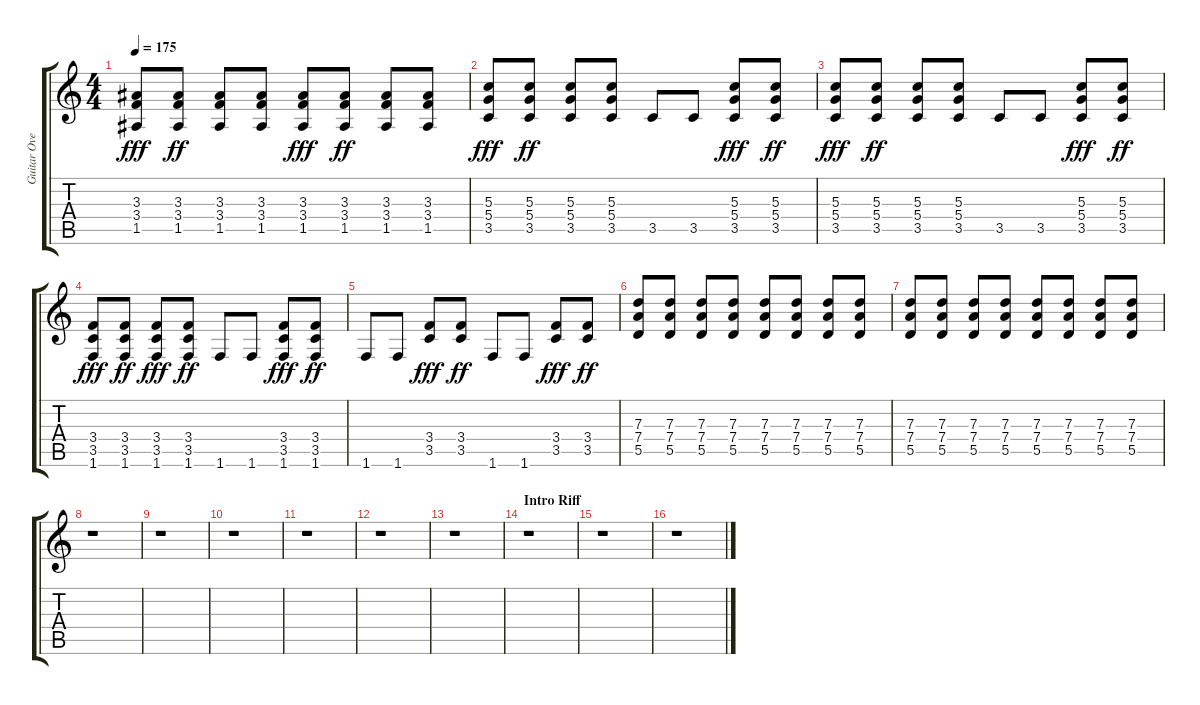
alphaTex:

\track ("Guitar Overdub" "Guitar Ove") {instrument overdrivenguitar}
\staff {score tabs}
\tuning (E4 B3 G3 D3 A2 E2) {hide}
\ts (4 4)
\tempo 175
\clef g2
\ks c
(3.3 3.4 1.5).8{dy fff} (3.3 3.4 1.5).8{dy ff} (3.3 3.4 1.5).8 (3.3 3.4 1.5).8 (3.3 3.4 1.5).8{dy fff} (3.3 3.4 1.5).8{dy ff} (3.3 3.4 1.5).8 (3.3 3.4 1.5).8 |
(5.3 5.4 3.5).8{dy fff} (5.3 5.4 3.5).8{dy ff} (5.3 5.4 3.5).8 (5.3 5.4 3.5).8 3.5.8 3.5.8 (5.3 5.4 3.5).8{dy fff} (5.3 5.4 3.5).8{dy ff} |
(5.3 5.4 3.5).8{dy fff} (5.3 5.4 3.5).8{dy ff} (5.3 5.4 3.5).8 (5.3 5.4 3.5).8 3.5.8 3.5.8 (5.3 5.4 3.5).8{dy fff} (5.3 5.4 3.5).8{dy ff} |
(3.4 3.5 1.6).8{dy fff} (3.4 3.5 1.6).8{dy ff} (3.4 3.5 1.6).8{dy fff} (3.4 3.5 1.6).8{dy ff} 1.6.8 1.6.8 (3.4 3.5 1.6).8{dy fff} (3.4 3.5 1.6).8{dy ff} |
1.6.8 1.6.8 (3.4 3.5).8{dy fff} (3.4 3.5).8{dy ff} 1.6.8 1.6.8 (3.4 3.5).8{dy fff} (3.4 3.5).8{dy ff} |
(7.3 7.4 5.5).8 (7.3 7.4 5.5).8 (7.3 7.4 5.5).8 (7.3 7.4 5.5).8 (7.3 7.4 5.5).8 (7.3 7.4 5.5).8 (7.3 7.4 5.5).8 (7.3 7.4 5.5).8 |
(7.3 7.4 5.5).8 (7.3 7.4 5.5).8 (7.3 7.4 5.5).8 (7.3 7.4 5.5).8 (7.3 7.4 5.5).8 (7.3 7.4 5.5).8 (7.3 7.4 5.5).8 (7.3 7.4 5.5).8 |
r.1 |
r.1 |
r.1 |
r.1 |
r.1 |
r.1 |
\section ("" "Intro Riff")
r.1 |
r.1 |
r.1
